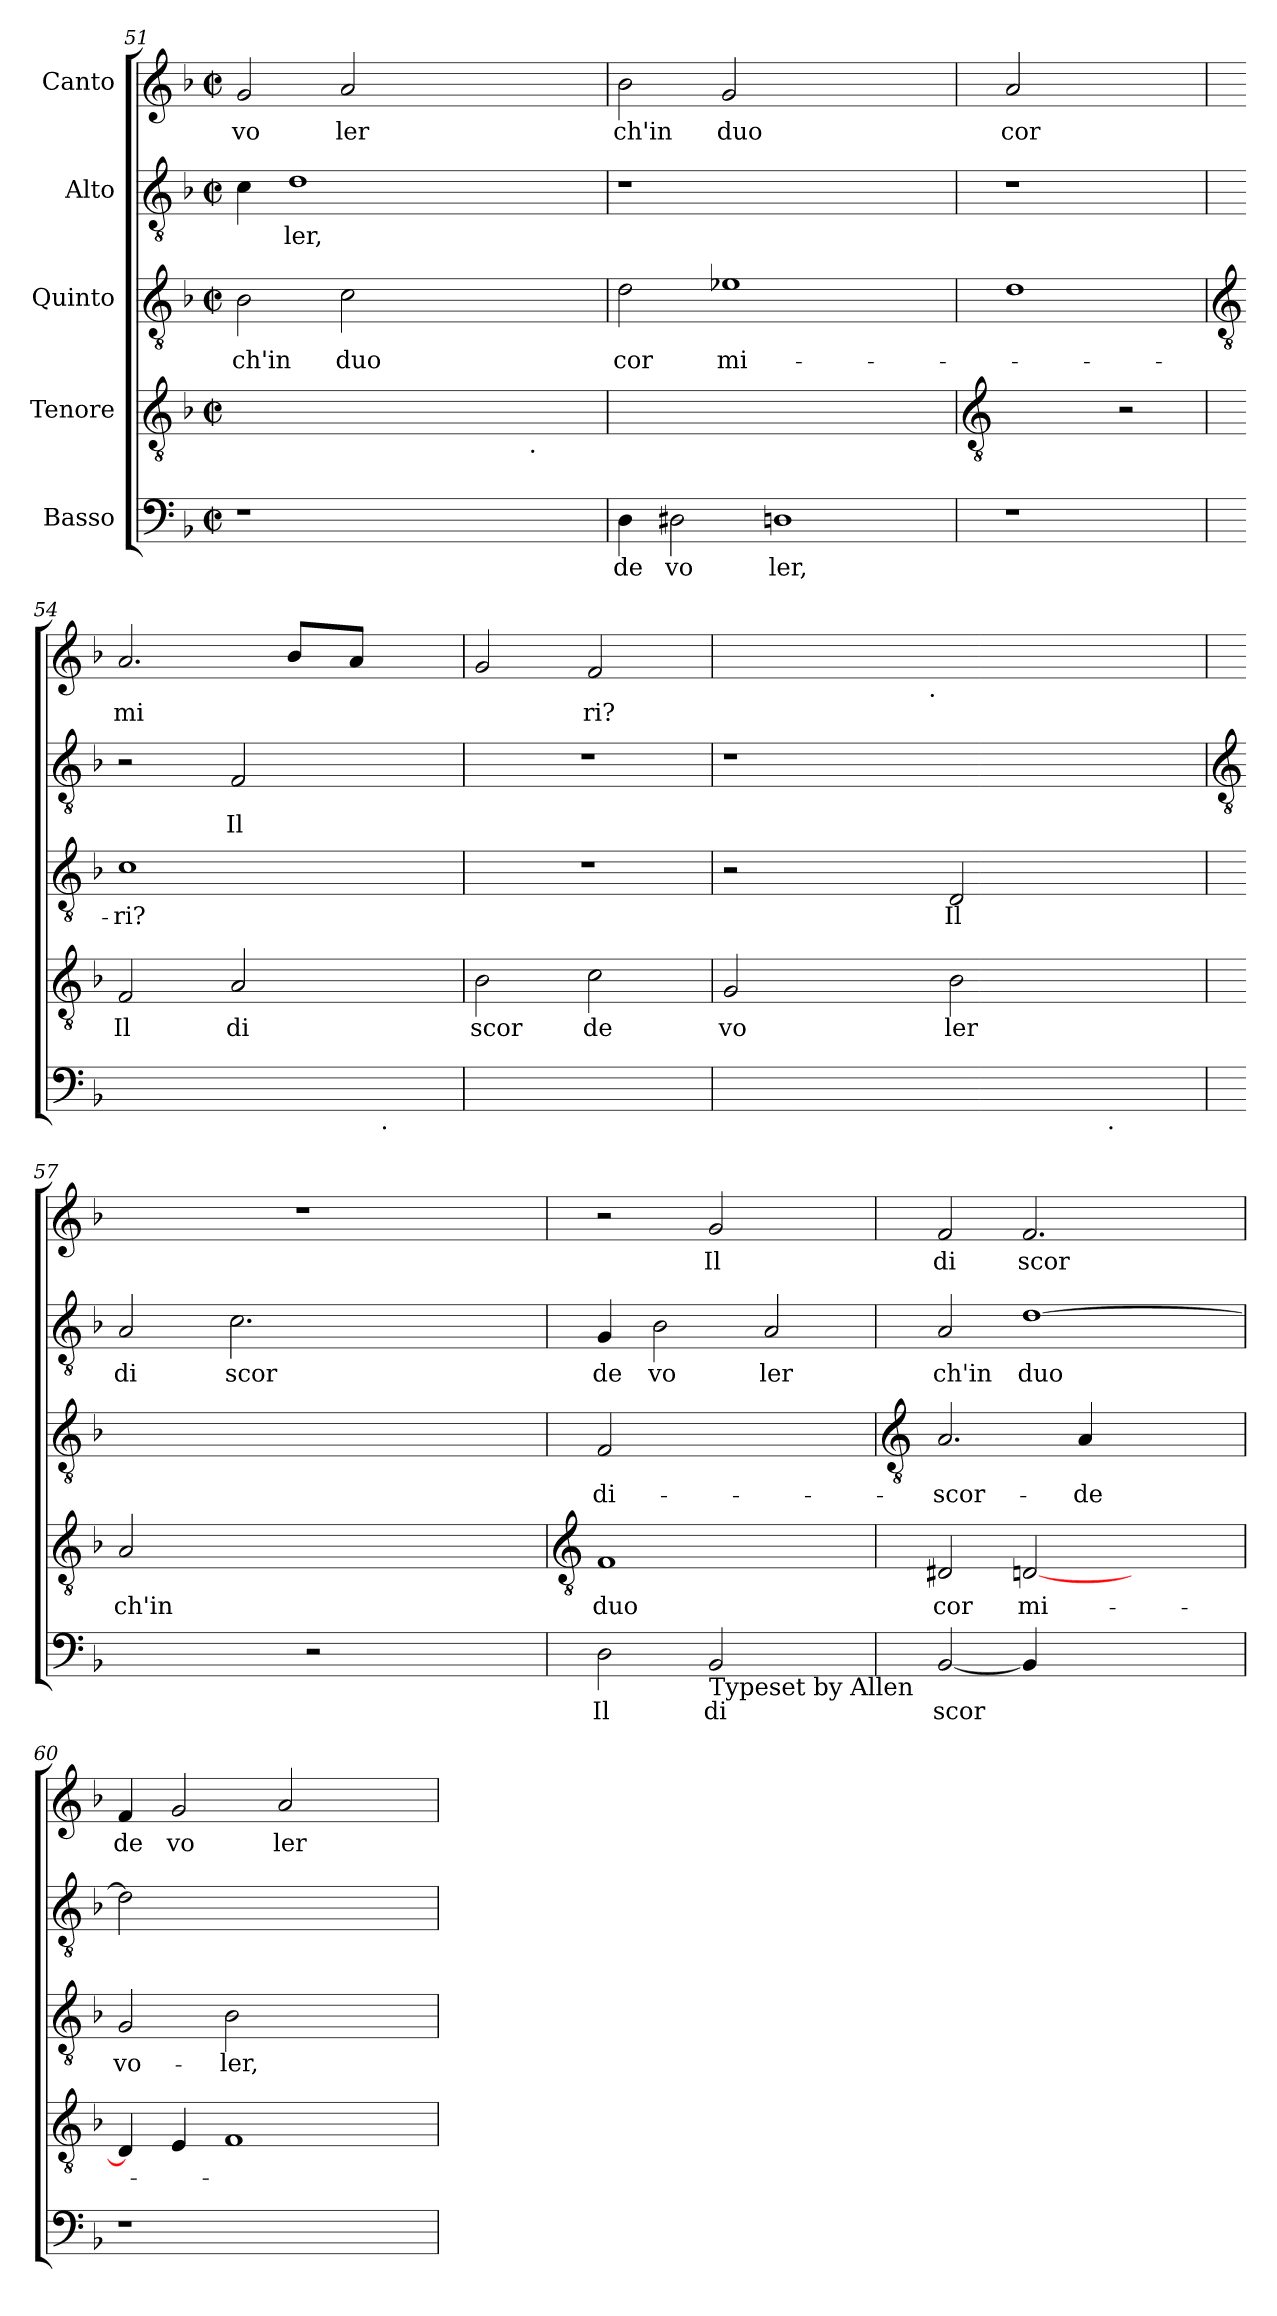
**kern	**text	**kern	**text	**kern	**text	**kern	**text	**kern	**text
*part5	*part5	*part4	*part4	*part3	*part3	*part2	*part2	*part1	*part1
*staff5	*staff5	*staff4	*staff4	*staff3	*staff3	*staff2	*staff2	*staff1	*staff1
*I"Basso	*	*I"Tenore	*	*I"Quinto	*	*I"Alto	*	*I"Canto	*
!!LO:LB:g=z
*clefF4	*	*clefGv2	*	*clefGv2	*	*clefGv2	*	*clefG2	*
*ITrd-3c-5	*	*ITrd-3c-5	*	*	*	*ITrd-3c-5	*	*ITrd-3c-5	*
*k[b-e-]	*	*k[b-e-]	*	*k[b-]	*	*k[b-e-]	*	*k[b-e-]	*
*B-:	*	*B-:	*	*F:	*	*B-:	*	*B-:	*
*M2/2	*	*M2/2	*	*M2/2	*	*M2/2	*	*M2/2	*
*met(c|)	*	*met(c|)	*	*met(c|)	*	*met(c|)	*	*met(c|)	*
=51A	=51A	=51A	=51A	=51A	=51A	=51A	=51A	=51A	=51A
!	!	!	!	!	!LO:LY:b	!	!	!	!LO:LY:b
1r	.	4ryy	.	2B-\	ch'in	4f\	.	2cc/	vo
!	!	!	!	!	!	!	!LO:LY:b	!	!
.	.	4ryy	.	.	.	1g	ler,	.	.
!	!	!	!	!	!LO:LY:b	!	!	!	!LO:LY:b
.	.	4ryy	.	2c\	duo	.	.	2dd/	ler
.	.	64ryy	.	.	.	.	.	.	.
.	.	64ryy	.	.	.	.	.	.	.
.	.	64ryy	.	.	.	.	.	.	.
.	.	64ryy	.	.	.	.	.	.	.
.	.	64ryy	.	.	.	.	.	.	.
.	.	64ryy	.	.	.	.	.	.	.
.	.	64ryy	.	.	.	.	.	.	.
.	.	64ryy	.	.	.	.	.	.	.
.	.	64ryy	.	.	.	.	.	.	.
.	.	64ryy	.	.	.	.	.	.	.
.	.	64ryy	.	.	.	.	.	.	.
.	.	64ryy	.	.	.	.	.	.	.
.	.	64ryy	.	.	.	.	.	.	.
.	.	64ryy	.	.	.	.	.	.	.
!	!	!LO:TX:b:t=.	!	!	!	!	!	!	!
.	.	64ryy	.	.	.	.	.	.	.
.	.	4ryy	.	.	.	.	.	.	.
4ryy	.	.	.	4ryy	.	.	.	4ryy	.
.	.	64ryy	.	.	.	.	.	.	.
!!LO:LB:g=z
=52A	=52A	=52A	=52A	=52A	=52A	=52A	=52A	=52A	=52A
!	!LO:LY:b	!	!	!	!LO:LY:b	!	!	!	!LO:LY:b
4G\	de	4ryy	.	2d\	cor	1r	.	2ee-\	ch'in
!	!LO:LY:b	!	!	!	!	!	!	!	!
2G#X\	vo	1.ryy	.	.	.	.	.	.	.
!	!	!	!	!	!LO:LY:b	!	!	!	!LO:LY:b
.	.	.	.	1e-X	mi-	.	.	2cc/	duo
!	!LO:LY:b	!	!	!	!	!	!	!	!
1G	ler,	.	.	.	.	.	.	.	.
.	.	.	.	.	.	2.ryy	.	2.ryy	.
.	.	.	.	4ryy	.	.	.	.	.
!!LO:LB:g=z
=53A	=53A	=53A	=53A	=53A	=53A	=53A	=53A	=53A	=53A
*	*	*clefGv2	*	*	*	*	*	*	*
!	!	!	!	!	!	!	!	!	!LO:LY:b
1r	.	4ryy	.	1d	.	1r	.	2dd/	cor
.	.	4ryy	.	.	.	.	.	.	.
.	.	64ryy	.	.	.	.	.	2ryy	.
.	.	2r	.	.	.	.	.	.	.
64ryy	.	.	.	64ryy	.	64ryy	.	64ryy	.
!!LO:LB:g=z
=54	=54	=54	=54	=54	=54	=54	=54	=54	=54
*	*	*	*	*clefGv2	*	*	*	*	*
!	!	!	!LO:LY:b	!	!LO:LY:b	!	!	!	!LO:LY:b
4ryy	.	2B-/	Il	1c	-ri?	2r	.	2.dd/	mi
4ryy	.	.	.	.	.	.	.	.	.
!	!	!	!LO:LY:b	!	!	!	!LO:LY:b	!	!
4ryy	.	2d/	di	.	.	2B-/	Il	.	.
32ryy	.	.	.	.	.	.	.	8ee-/L	.
32ryy	.	.	.	.	.	.	.	.	.
32ryy	.	.	.	.	.	.	.	.	.
32ryy	.	.	.	.	.	.	.	.	.
32ryy	.	.	.	.	.	.	.	8dd/J	.
32ryy	.	.	.	.	.	.	.	.	.
!LO:TX:b:t=.	!	!	!	!	!	!	!	!	!
32ryy	.	.	.	.	.	.	.	.	.
4ryy	.	.	.	.	.	.	.	.	.
.	.	8..ryy	.	8..ryy	.	8..ryy	.	8..ryy	.
=55	=55	=55	=55	=55	=55	=55	=55	=55	=55
!	!	!	!LO:LY:b	!	!	!	!	!	!
4ryy	.	2e-\	scor	1r	.	1r	.	2cc/	.
4ryy	.	.	.	.	.	.	.	.	.
!	!	!	!LO:LY:b	!	!	!	!	!	!LO:LY:b
4ryy	.	2f\	de	.	.	.	.	2b-/	ri?
32ryy	.	.	.	.	.	.	.	.	.
8..ryy	.	.	.	.	.	.	.	.	.
!!LO:LB:g=z
=56	=56	=56	=56	=56	=56	=56	=56	=56	=56
!	!	!	!LO:LY:b	!	!	!	!	!	!
4ryy	.	2c/	vo	2r	.	1r	.	4ryy	.
4ryy	.	.	.	.	.	.	.	64ryy	.
.	.	.	.	.	.	.	.	64ryy	.
.	.	.	.	.	.	.	.	64ryy	.
.	.	.	.	.	.	.	.	64ryy	.
.	.	.	.	.	.	.	.	64ryy	.
.	.	.	.	.	.	.	.	64ryy	.
.	.	.	.	.	.	.	.	64ryy	.
.	.	.	.	.	.	.	.	64ryy	.
.	.	.	.	.	.	.	.	64ryy	.
.	.	.	.	.	.	.	.	64ryy	.
.	.	.	.	.	.	.	.	64ryy	.
.	.	.	.	.	.	.	.	64ryy	.
.	.	.	.	.	.	.	.	64ryy	.
.	.	.	.	.	.	.	.	64ryy	.
!	!	!	!	!	!	!	!	!LO:TX:b:t=.	!
.	.	.	.	.	.	.	.	64ryy	.
.	.	.	.	.	.	.	.	4ryy	.
!	!	!	!LO:LY:b	!	!LO:LY:b	!	!	!	!
4ryy	.	2e-\	ler	2D/	Il	.	.	.	.
.	.	.	.	.	.	.	.	4ryy	.
32ryy	.	.	.	.	.	.	.	.	.
32ryy	.	.	.	.	.	.	.	.	.
32ryy	.	.	.	.	.	.	.	.	.
32ryy	.	.	.	.	.	.	.	.	.
32ryy	.	.	.	.	.	.	.	.	.
32ryy	.	.	.	.	.	.	.	.	.
!LO:TX:b:t=.	!	!	!	!	!	!	!	!	!
32ryy	.	.	.	.	.	.	.	.	.
4ryy	.	.	.	.	.	.	.	.	.
.	.	.	.	.	.	.	.	4ryy	.
.	.	8...ryy	.	8...ryy	.	8...ryy	.	.	.
64ryy	.	.	.	.	.	.	.	.	.
!!LO:LB:g=z
=57	=57	=57	=57	=57	=57	=57	=57	=57	=57
*	*	*	*	*	*	*clefGv2	*	*	*
!	!	!	!LO:LY:b	!	!	!	!LO:LY:b	!	!
4ryy	.	2d/	ch'in	4ryy	.	2d/	di	4ryy	.
4ryy	.	.	.	4ryy	.	.	.	4ryy	.
!	!	!	!	!	!	!	!LO:LY:b	!	!
4ryy	.	1ryy	.	4ryy	.	2.f\	scor	4ryy	.
32ryy	.	.	.	4ryy	.	.	.	64ryy	.
.	.	.	.	.	.	.	.	1r	.
2r	.	.	.	.	.	.	.	.	.
.	.	.	.	2ryy	.	.	.	.	.
.	.	.	.	.	.	2ryy	.	.	.
64%31ryy	.	.	.	.	.	.	.	.	.
.	.	4ryy	.	4ryy	.	.	.	.	.
.	.	64ryy	.	64ryy	.	64ryy	.	.	.
!!LO:LB:g=z
=58	=58	=58	=58	=58	=58	=58	=58	=58	=58
*	*	*clefGv2	*	*	*	*	*	*	*
!	!LO:LY:b	!	!LO:LY:b	!	!LO:LY:b	!	!LO:LY:b	!	!
2G\	Il	1B-	duo	2F/	di-	4c/	de	2r	.
!	!	!	!	!	!	!	!LO:LY:b	!	!
.	.	.	.	.	.	2e-\	vo	.	.
!LO:TX:b:t=Typeset by Allen	!	!	!	!	!	!	!	!	!
!	!LO:LY:b	!	!	!	!	!	!	!	!LO:LY:b
2E-/	di	.	.	2.ryy	.	.	.	2cc/	Il
!	!	!	!	!	!	!	!LO:LY:b	!	!
.	.	.	.	.	.	2d/	ler	.	.
4ryy	.	4ryy	.	.	.	.	.	4ryy	.
!!LO:LB:g=z
=59	=59	=59	=59	=59	=59	=59	=59	=59	=59
*	*	*	*	*clefGv2	*	*	*	*	*
!	!LO:LY:b	!	!LO:LY:b	!	!LO:LY:b	!	!LO:LY:b	!	!LO:LY:b
[2E-/	scor	2G#X/	cor	2.A/	-scor-	2d/	ch'in	2b-/	di
!	!	!	!LO:LY:b	!	!	!	!LO:LY:b	!	!LO:LY:b
4E-/]	.	[2G/	mi-	.	.	[1g	duo	2.b-/	scor
!	!	!	!	!	!LO:LY:b	!	!	!	!
2.ryy	.	.	.	4A/	-de	.	.	.	.
.	.	2ryy	.	2ryy	.	.	.	.	.
.	.	.	.	.	.	.	.	4ryy	.
=60	=60	=60	=60	=60	=60	=60	=60	=60	=60
!	!	!	!	!	!LO:LY:b	!	!	!	!LO:LY:b
1r	.	4G/]	.	2G/	vo-	2g\]	.	4b-/	de
!	!	!	!	!	!	!	!	!	!LO:LY:b
.	.	4A/	.	.	.	.	.	2cc/	vo
!	!	!	!	!	!LO:LY:b	!	!	!	!
.	.	1B-	.	2B-\	-ler,	1ryy	.	.	.
!	!	!	!	!	!	!	!	!	!LO:LY:b
.	.	.	.	.	.	.	.	2dd/	ler
2ryy	.	.	.	2ryy	.	.	.	.	.
.	.	.	.	.	.	.	.	4ryy	.
=	=	=	=	=	=	=	=	=	=
*-	*-	*-	*-	*-	*-	*-	*-	*-	*-
